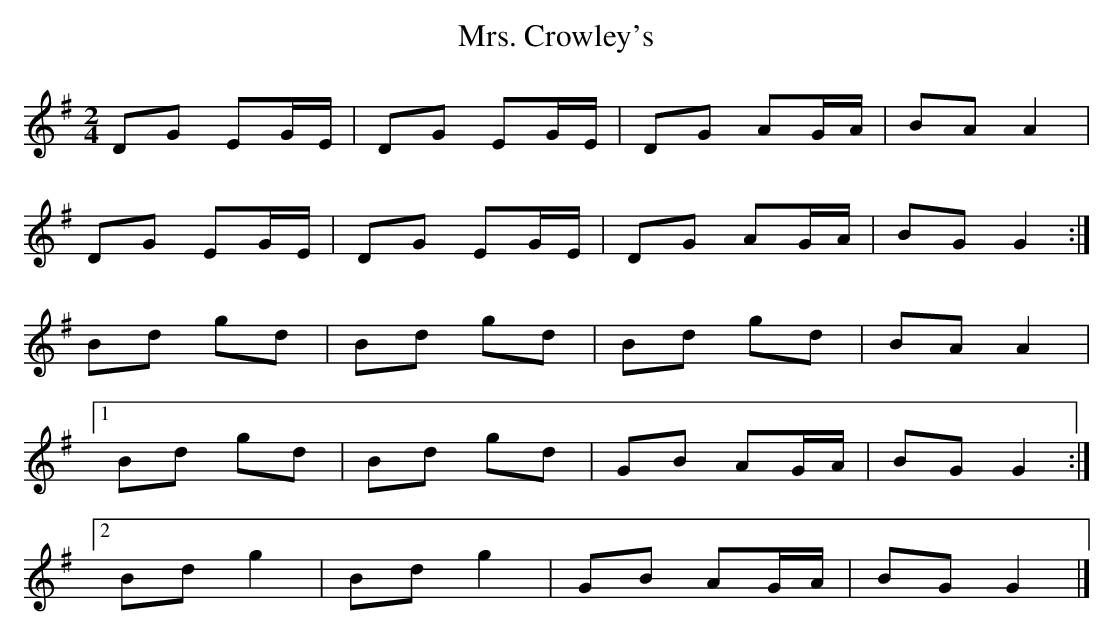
X:1
T:Mrs. Crowley's
M:2/4
L:1/8
K:G Major
DG EG/E/|DG EG/E/|DG AG/A/|BA A2|!
DG EG/E/|DG EG/E/|DG AG/A/|BG G2:|!
Bd gd|Bd gd|Bd gd|BA A2|!
[1 Bd gd|Bd gd|GB AG/A/|BG G2:|!
[2 Bd g2|Bd g2|GB AG/A/|BG G2|]!
